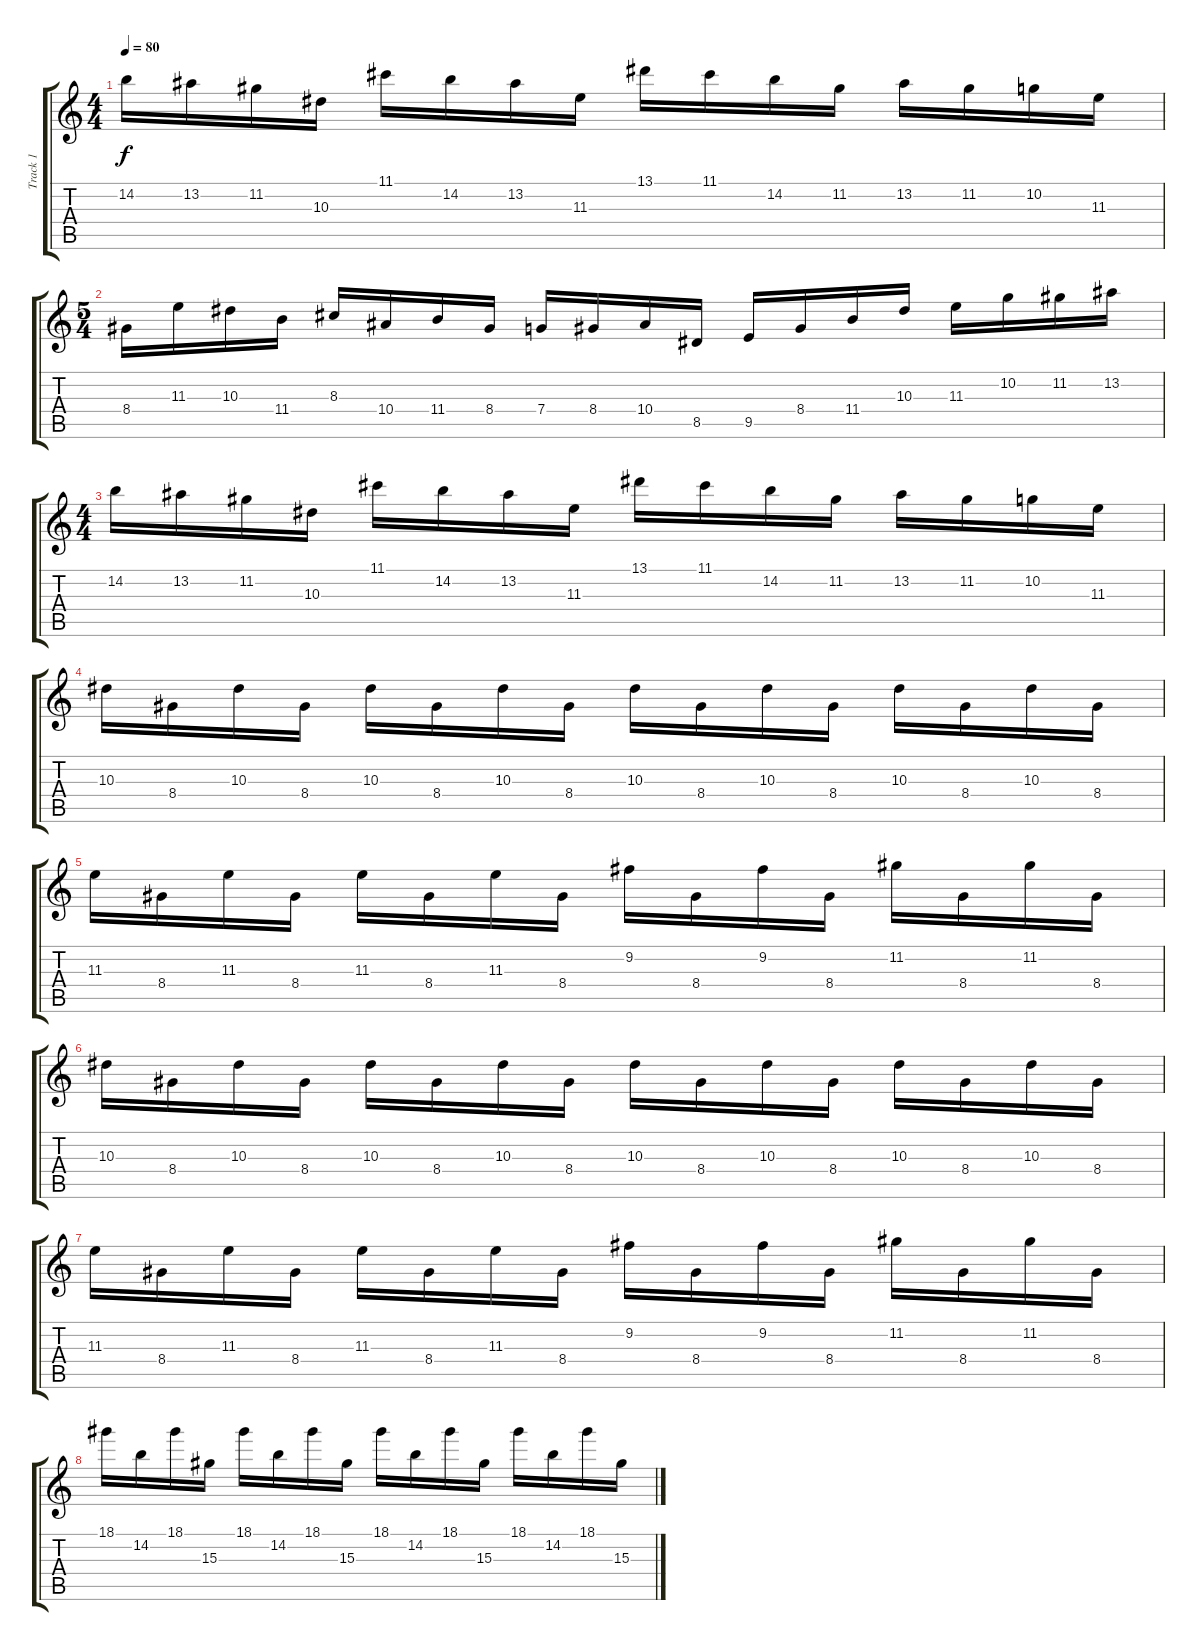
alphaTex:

\track ("Track 1" "Track 1") {instrument distortionguitar}
\staff {score tabs}
\tuning (D4 A3 F3 C3 G2 C2) {hide}
\ts (4 4)
\tempo 80
\clef g2
\ks c
14.2.16{dy f} 13.2.16 11.2.16 10.3.16 11.1.16 14.2.16 13.2.16 11.3.16 13.1.16 11.1.16 14.2.16 11.2.16 13.2.16 11.2.16 10.2.16 11.3.16 |
\ts (5 4)
8.4.16 11.3.16 10.3.16 11.4.16 8.3.16 10.4.16 11.4.16 8.4.16 7.4.16 8.4.16 10.4.16 8.5.16 9.5.16 8.4.16 11.4.16 10.3.16 11.3.16 10.2.16 11.2.16 13.2.16 |
\ts (4 4)
14.2.16 13.2.16 11.2.16 10.3.16 11.1.16 14.2.16 13.2.16 11.3.16 13.1.16 11.1.16 14.2.16 11.2.16 13.2.16 11.2.16 10.2.16 11.3.16 |
10.3.16 8.4.16 10.3.16 8.4.16 10.3.16 8.4.16 10.3.16 8.4.16 10.3.16 8.4.16 10.3.16 8.4.16 10.3.16 8.4.16 10.3.16 8.4.16 |
11.3.16 8.4.16 11.3.16 8.4.16 11.3.16 8.4.16 11.3.16 8.4.16 9.2.16 8.4.16 9.2.16 8.4.16 11.2.16 8.4.16 11.2.16 8.4.16 |
10.3.16 8.4.16 10.3.16 8.4.16 10.3.16 8.4.16 10.3.16 8.4.16 10.3.16 8.4.16 10.3.16 8.4.16 10.3.16 8.4.16 10.3.16 8.4.16 |
11.3.16 8.4.16 11.3.16 8.4.16 11.3.16 8.4.16 11.3.16 8.4.16 9.2.16 8.4.16 9.2.16 8.4.16 11.2.16 8.4.16 11.2.16 8.4.16 |
18.1.16 14.2.16 18.1.16 15.3.16 18.1.16 14.2.16 18.1.16 15.3.16 18.1.16 14.2.16 18.1.16 15.3.16 18.1.16 14.2.16 18.1.16 15.3.16
